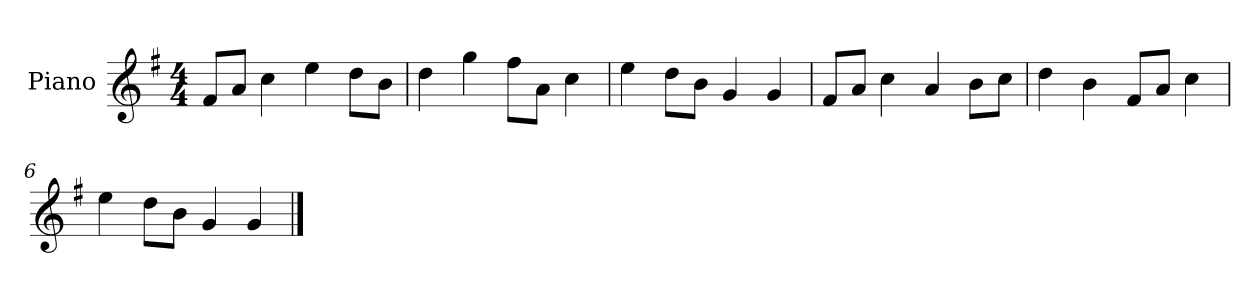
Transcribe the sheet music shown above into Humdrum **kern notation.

**kern
*part1
*staff1
*I"Piano
*I'P-no
*clefG2
*k[f#]
*M4/4
*MM90
=1
8f#/L
8a/J
4cc\
4ee\
8dd\L
8b\J
=2
4dd\
4gg\
8ff#\L
8a\J
4cc\
=3
4ee\
8dd\L
8b\J
4g/
4g/
=4
8f#/L
8a/J
4cc\
4a/
8b\L
8cc\J
=5
4dd\
4b\
8f#/L
8a/J
4cc\
=6
4ee\
8dd\L
8b\J
4g/
4g/
==
*-
